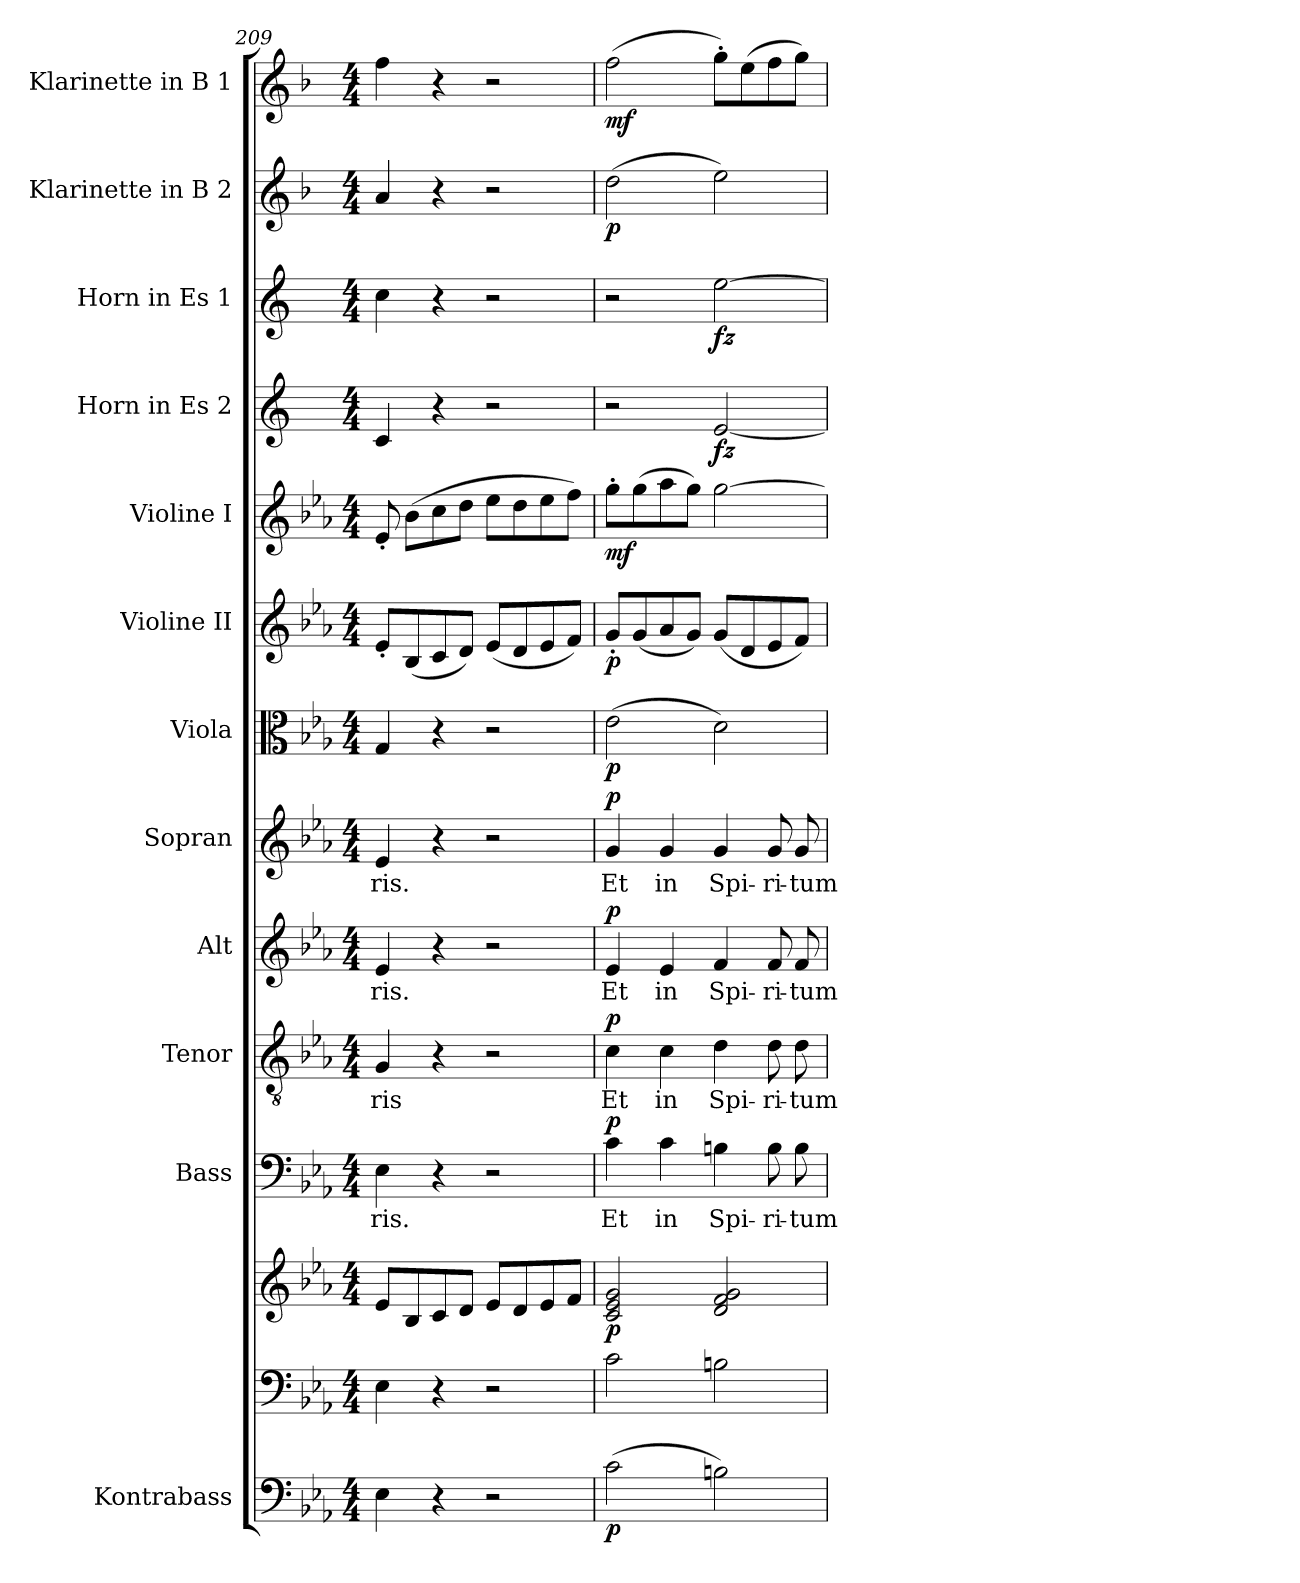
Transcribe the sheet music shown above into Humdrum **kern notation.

**kern	**dynam	**kern	**kern	**dynam	**kern	**text	**dynam	**kern	**text	**dynam	**kern	**text	**dynam	**kern	**text	**dynam	**kern	**dynam	**kern	**dynam	**kern	**dynam	**kern	**dynam	**kern	**dynam	**kern	**dynam	**kern	**dynam
*part13	*part13	*part12	*part12	*part12	*part11	*part11	*part11	*part10	*part10	*part10	*part9	*part9	*part9	*part8	*part8	*part8	*part7	*part7	*part6	*part6	*part5	*part5	*part4	*part4	*part3	*part3	*part2	*part2	*part1	*part1
*staff14	*staff14	*staff13	*staff12	*staff12/13	*staff11	*staff11	*staff11	*staff10	*staff10	*staff10	*staff9	*staff9	*staff9	*staff8	*staff8	*staff8	*staff7	*staff7	*staff6	*staff6	*staff5	*staff5	*staff4	*staff4	*staff3	*staff3	*staff2	*staff2	*staff1	*staff1
*I"Kontrabass	*	*	*	*	*I"Bass	*	*	*I"Tenor	*	*	*I"Alt	*	*	*I"Sopran	*	*	*I"Viola	*	*I"Violine II	*	*I"Violine I	*	*I"Horn in Es 2	*	*I"Horn in Es 1	*	*I"Klarinette in B 2	*	*I"Klarinette in B 1	*
*I'Kb.	*	*	*	*	*I'B	*	*	*I'T	*	*	*I'A	*	*	*I'S	*	*	*I'Vla.	*	*I'Vl. II	*	*I'Vl. I	*	*I'Hrn. 2	*	*I'Hrn. 1	*	*	*	*	*
*clefF4	*	*clefF4	*clefG2	*	*clefF4	*	*	*clefGv2	*	*	*clefG2	*	*	*clefG2	*	*	*clefC3	*	*clefG2	*	*clefG2	*	*clefG2	*	*clefG2	*	*clefG2	*	*clefG2	*
*ITrd7c12	*	*	*	*	*	*	*	*	*	*	*	*	*	*	*	*	*	*	*	*	*	*	*ITrd5c9	*	*ITrd5c9	*	*ITrd1c2	*	*ITrd1c2	*
*k[b-e-a-]	*	*k[b-e-a-]	*k[b-e-a-]	*	*k[b-e-a-]	*	*	*k[b-e-a-]	*	*	*k[b-e-a-]	*	*	*k[b-e-a-]	*	*	*k[b-e-a-]	*	*k[b-e-a-]	*	*k[b-e-a-]	*	*k[b-e-a-]	*	*k[b-e-a-]	*	*k[b-e-a-]	*	*k[b-e-a-]	*
*E-:	*	*E-:	*E-:	*	*E-:	*	*	*E-:	*	*	*E-:	*	*	*E-:	*	*	*E-:	*	*E-:	*	*E-:	*	*E-:	*	*E-:	*	*E-:	*	*E-:	*
*M4/4	*	*M4/4	*M4/4	*	*M4/4	*	*	*M4/4	*	*	*M4/4	*	*	*M4/4	*	*	*M4/4	*	*M4/4	*	*M4/4	*	*M4/4	*	*M4/4	*	*M4/4	*	*M4/4	*
=209	=209	=209	=209	=209	=209	=209	=209	=209	=209	=209	=209	=209	=209	=209	=209	=209	=209	=209	=209	=209	=209	=209	=209	=209	=209	=209	=209	=209	=209	=209
!	!	!	!	!	!	!LO:LY:b	!	!	!LO:LY:b	!	!	!LO:LY:b	!	!	!LO:LY:b	!	!	!	!	!	!	!	!	!	!	!	!	!	!	!
4EE-\	.	4E-\	8e-/L	.	4E-\	-ris.	.	4G/	-ris	.	4e-/	-ris.	.	4e-/	-ris.	.	4G/	.	8e-'</L	.	8e-'</	.	4E-/	.	4e-\	.	4g/	.	4ee-\	.
.	.	.	8B-/	.	.	.	.	.	.	.	.	.	.	.	.	.	.	.	(<8B-/	.	(>8b-\L	.	.	.	.	.	.	.	.	.
4r	.	4r	8c/	.	4r	.	.	4r	.	.	4r	.	.	4r	.	.	4r	.	8c/	.	8cc\	.	4r	.	4r	.	4r	.	4r	.
.	.	.	8d/J	.	.	.	.	.	.	.	.	.	.	.	.	.	.	.	8d/J)	.	8dd\J	.	.	.	.	.	.	.	.	.
2r	.	2r	8e-/L	.	2r	.	.	2r	.	.	2r	.	.	2r	.	.	2r	.	(<8e-/L	.	8ee-\L	.	2r	.	2r	.	2r	.	2r	.
.	.	.	8d/	.	.	.	.	.	.	.	.	.	.	.	.	.	.	.	8d/	.	8dd\	.	.	.	.	.	.	.	.	.
.	.	.	8e-/	.	.	.	.	.	.	.	.	.	.	.	.	.	.	.	8e-/	.	8ee-\	.	.	.	.	.	.	.	.	.
.	.	.	8f/J	.	.	.	.	.	.	.	.	.	.	.	.	.	.	.	8f/J)	.	8ff\J)	.	.	.	.	.	.	.	.	.
=210	=210	=210	=210	=210	=210	=210	=210	=210	=210	=210	=210	=210	=210	=210	=210	=210	=210	=210	=210	=210	=210	=210	=210	=210	=210	=210	=210	=210	=210	=210
!	!LO:DY:b	!	!	!LO:DY:b	!	!LO:LY:b	!LO:DY:a	!	!LO:LY:b	!LO:DY:a	!	!LO:LY:b	!LO:DY:a	!	!LO:LY:b	!LO:DY:a	!	!LO:DY:b	!	!LO:DY:b	!	!LO:DY:b	!	!	!	!	!	!LO:DY:b	!	!LO:DY:b
(>2C\	p	2c\	2c/ 2e-/ 2g/	p	4c\	Et	p	4c\	Et	p	4e-/	Et	p	4g/	Et	p	(>2e-\	p	8g'</L	p	8gg'>\L	mf	2r	.	2r	.	(>2cc\	p	(>2ee-\	mf
.	.	.	.	.	.	.	.	.	.	.	.	.	.	.	.	.	.	.	(<8g/	.	(>8gg\	.	.	.	.	.	.	.	.	.
!	!	!	!	!	!	!LO:LY:b	!	!	!LO:LY:b	!	!	!LO:LY:b	!	!	!LO:LY:b	!	!	!	!	!	!	!	!	!	!	!	!	!	!	!
.	.	.	.	.	4c\	in	.	4c\	in	.	4e-/	in	.	4g/	in	.	.	.	8a-/	.	8aa-\	.	.	.	.	.	.	.	.	.
.	.	.	.	.	.	.	.	.	.	.	.	.	.	.	.	.	.	.	8g/J)	.	8gg\J)	.	.	.	.	.	.	.	.	.
!	!	!	!	!	!	!LO:LY:b	!	!	!LO:LY:b	!	!	!LO:LY:b	!	!	!LO:LY:b	!	!	!	!	!	!	!	!	!LO:DY:b	!	!LO:DY:b	!	!	!	!
2BBn\)	.	2Bn\	2d/ 2f/ 2g/	.	4Bn\	Spi-	.	4d\	Spi-	.	4f/	Spi-	.	4g/	Spi-	.	2d\)	.	(<8g/L	.	[2gg\	.	[2G/	fz	[2g\	fz	2dd\)	.	8ff'>\L)	.
.	.	.	.	.	.	.	.	.	.	.	.	.	.	.	.	.	.	.	8d/	.	.	.	.	.	.	.	.	.	(>8dd\	.
!	!	!	!	!	!	!LO:LY:b	!	!	!LO:LY:b	!	!	!LO:LY:b	!	!	!LO:LY:b	!	!	!	!	!	!	!	!	!	!	!	!	!	!	!
.	.	.	.	.	8B\	-ri-	.	8d\	-ri-	.	8f/	-ri-	.	8g/	-ri-	.	.	.	8e-/	.	.	.	.	.	.	.	.	.	8ee-\	.
!	!	!	!	!	!	!LO:LY:b	!	!	!LO:LY:b	!	!	!LO:LY:b	!	!	!LO:LY:b	!	!	!	!	!	!	!	!	!	!	!	!	!	!	!
.	.	.	.	.	8B\	-tum	.	8d\	-tum	.	8f/	-tum	.	8g/	-tum	.	.	.	8f/J)	.	.	.	.	.	.	.	.	.	8ff\J)	.
=	=	=	=	=	=	=	=	=	=	=	=	=	=	=	=	=	=	=	=	=	=	=	=	=	=	=	=	=	=	=
*-	*-	*-	*-	*-	*-	*-	*-	*-	*-	*-	*-	*-	*-	*-	*-	*-	*-	*-	*-	*-	*-	*-	*-	*-	*-	*-	*-	*-	*-	*-
